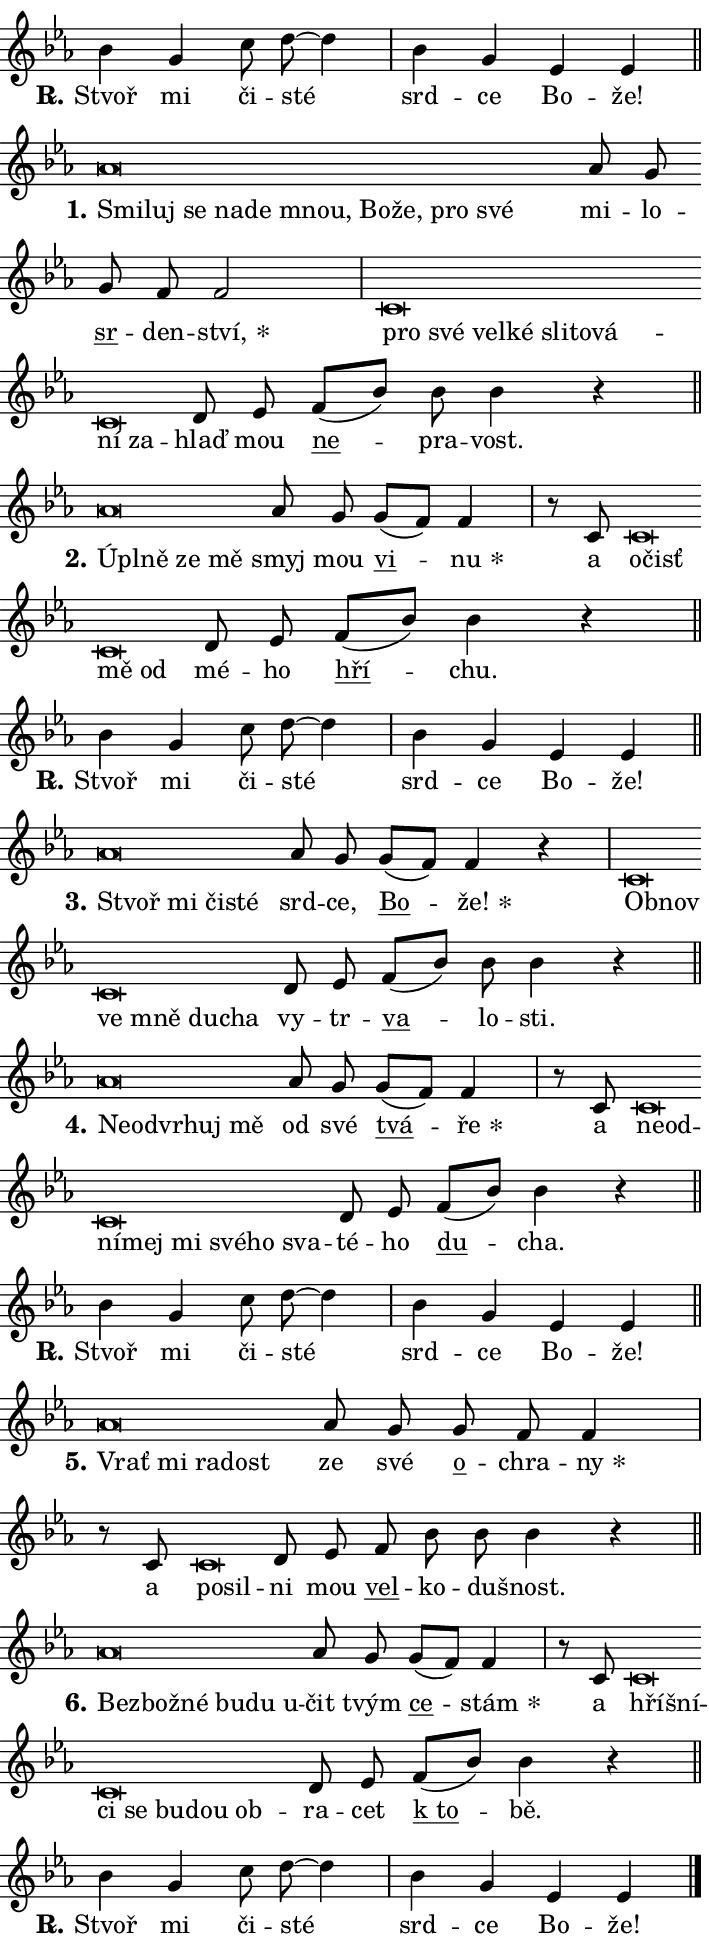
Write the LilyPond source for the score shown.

\version "2.24.0"
\header { tagline = "" }
\paper {
  indent = 0\cm
  top-margin = 0\cm
  right-margin = 0.13\cm % to fit lyric hyphens
  bottom-margin = 0\cm
  left-margin = 0\cm
  paper-width = 12\cm
  page-breaking = #ly:one-page-breaking
  system-system-spacing.basic-distance = #11
  score-system-spacing.basic-distance = #11
  ragged-last = ##f
}


%% Author: Thomas Morley
%% https://lists.gnu.org/archive/html/lilypond-user/2020-05/msg00002.html
#(define (line-position grob)
"Returns position of @var[grob} in current system:
   @code{'start}, if at first time-step
   @code{'end}, if at last time-step
   @code{'middle} otherwise
"
  (let* ((col (ly:item-get-column grob))
         (ln (ly:grob-object col 'left-neighbor))
         (rn (ly:grob-object col 'right-neighbor))
         (col-to-check-left (if (ly:grob? ln) ln col))
         (col-to-check-right (if (ly:grob? rn) rn col))
         (break-dir-left
           (and
             (ly:grob-property col-to-check-left 'non-musical #f)
             (ly:item-break-dir col-to-check-left)))
         (break-dir-right
           (and
             (ly:grob-property col-to-check-right 'non-musical #f)
             (ly:item-break-dir col-to-check-right))))
        (cond ((eqv? 1 break-dir-left) 'start)
              ((eqv? -1 break-dir-right) 'end)
              (else 'middle))))

#(define (tranparent-at-line-position vctor)
  (lambda (grob)
  "Relying on @code{line-position} select the relevant enry from @var{vctor}.
Used to determine transparency,"
    (case (line-position grob)
      ((end) (not (vector-ref vctor 0)))
      ((middle) (not (vector-ref vctor 1)))
      ((start) (not (vector-ref vctor 2))))))

noteHeadBreakVisibility =
#(define-music-function (break-visibility)(vector?)
"Makes @code{NoteHead}s transparent relying on @var{break-visibility}"
#{
  \override NoteHead.transparent =
    #(tranparent-at-line-position break-visibility)
#})

#(define delete-ledgers-for-transparent-note-heads
  (lambda (grob)
    "Reads whether a @code{NoteHead} is transparent.
If so this @code{NoteHead} is removed from @code{'note-heads} from
@var{grob}, which is supposed to be @code{LedgerLineSpanner}.
As a result ledgers are not printed for this @code{NoteHead}"
    (let* ((nhds-array (ly:grob-object grob 'note-heads))
           (nhds-list
             (if (ly:grob-array? nhds-array)
                 (ly:grob-array->list nhds-array)
                 '()))
           ;; Relies on the transparent-property being done before
           ;; Staff.LedgerLineSpanner.after-line-breaking is executed.
           ;; This is fragile ...
           (to-keep
             (remove
               (lambda (nhd)
                 (ly:grob-property nhd 'transparent #f))
               nhds-list)))
      ;; TODO find a better method to iterate over grob-arrays, similiar
      ;; to filter/remove etc for lists
      ;; For now rebuilt from scratch
      (set! (ly:grob-object grob 'note-heads)  '())
      (for-each
        (lambda (nhd)
          (ly:pointer-group-interface::add-grob grob 'note-heads nhd))
        to-keep))))

squashNotes = {
  \override NoteHead.X-extent = #'(-0.2 . 0.2)
  \override NoteHead.Y-extent = #'(-0.75 . 0)
  \override NoteHead.stencil =
    #(lambda (grob)
       (let ((pos (ly:grob-property grob 'staff-position)))
         (begin
           (if (< pos -7) (display "ERROR: Lower brevis then expected\n") (display ""))
           (if (<= pos -6) ly:text-interface::print ly:note-head::print))))
}
unSquashNotes = {
  \revert NoteHead.X-extent
  \revert NoteHead.Y-extent
  \revert NoteHead.stencil
}

hideNotes = \noteHeadBreakVisibility #begin-of-line-visible
unHideNotes = \noteHeadBreakVisibility #all-visible

% work-around for resetting accidentals
% https://lilypond.org/doc/v2.23/Documentation/notation/displaying-rhythms#unmetered-music
cadenzaMeasure = {
  \cadenzaOff
  \partial 1024 s1024
  \cadenzaOn
}

#(define-markup-command (accent layout props text) (markup?)
  "Underline accented syllable"
  (interpret-markup layout props
    #{\markup \override #'(offset . 4.3) \underline { #text }#}))

responsum = \markup \concat {
  "R" \hspace #-1.05 \path #0.1 #'((moveto 0 0.07) (lineto 0.9 0.8)) \hspace #0.05 "."
}

spaceSize = #0.6828661417322834 % exact space size for TeX Gyre Schola

\layout {
  \context {
    \Staff
    \remove "Time_signature_engraver"
    \override LedgerLineSpanner.after-line-breaking = #delete-ledgers-for-transparent-note-heads
  }
  \context {
    \Lyrics {
      \override LyricSpace.minimum-distance = \spaceSize
      \override LyricText.font-name = #"TeX Gyre Schola"
      \override LyricText.font-size = 1
      \override StanzaNumber.font-name = #"TeX Gyre Schola Bold"
      \override StanzaNumber.font-size = 1
    }
  }
  \context {
    \Score 
    \override NoteHead.text =
      #(lambda (grob) 
        (let ((pos (ly:grob-property grob 'staff-position)))
          #{\markup {
            \combine
              \halign #-0.55 \raise #(if (= pos -6) 0 0.5) \override #'(thickness . 2) \draw-line #'(3.2 . 0)
              \musicglyph "noteheads.sM1"
          }#}))
  }
}

% magnetic-lyrics.ily
%
%   written by
%     Jean Abou Samra <jean@abou-samra.fr>
%     Werner Lemberg <wl@gnu.org>
%
%   adapted by
%     Jiri Hon <jiri.hon@gmail.com>
%
% Version 2022-Apr-15

% https://www.mail-archive.com/lilypond-user@gnu.org/msg149350.html

#(define (Left_hyphen_pointer_engraver context)
   "Collect syllable-hyphen-syllable occurrences in lyrics and store
them in properties.  This engraver only looks to the left.  For
example, if the lyrics input is @code{foo -- bar}, it does the
following.

@itemize @bullet
@item
Set the @code{text} property of the @code{LyricHyphen} grob between
@q{foo} and @q{bar} to @code{foo}.

@item
Set the @code{left-hyphen} property of the @code{LyricText} grob with
text @q{foo} to the @code{LyricHyphen} grob between @q{foo} and
@q{bar}.
@end itemize

Use this auxiliary engraver in combination with the
@code{lyric-@/text::@/apply-@/magnetic-@/offset!} hook."
   (let ((hyphen #f)
         (text #f))
     (make-engraver
      (acknowledgers
       ((lyric-syllable-interface engraver grob source-engraver)
        (set! text grob)))
      (end-acknowledgers
       ((lyric-hyphen-interface engraver grob source-engraver)
        ;(when (not (grob::has-interface grob 'lyric-space-interface))
          (set! hyphen grob)));)
      ((stop-translation-timestep engraver)
       (when (and text hyphen)
         (ly:grob-set-object! text 'left-hyphen hyphen))
       (set! text #f)
       (set! hyphen #f)))))

#(define (lyric-text::apply-magnetic-offset! grob)
   "If the space between two syllables is less than the value in
property @code{LyricText@/.details@/.squash-threshold}, move the right
syllable to the left so that it gets concatenated with the left
syllable.

Use this function as a hook for
@code{LyricText@/.after-@/line-@/breaking} if the
@code{Left_@/hyphen_@/pointer_@/engraver} is active."
   (let ((hyphen (ly:grob-object grob 'left-hyphen #f)))
     (when hyphen
       (let ((left-text (ly:spanner-bound hyphen LEFT)))
         (when (grob::has-interface left-text 'lyric-syllable-interface)
           (let* ((common (ly:grob-common-refpoint grob left-text X))
                  (this-x-ext (ly:grob-extent grob common X))
                  (left-x-ext
                   (begin
                     ;; Trigger magnetism for left-text.
                     (ly:grob-property left-text 'after-line-breaking)
                     (ly:grob-extent left-text common X)))
                  ;; `delta` is the gap width between two syllables.
                  (delta (- (interval-start this-x-ext)
                            (interval-end left-x-ext)))
                  (details (ly:grob-property grob 'details))
                  (threshold (assoc-get 'squash-threshold details 0.2)))
             (when (< delta threshold)
               (let* (;; We have to manipulate the input text so that
                      ;; ligatures crossing syllable boundaries are not
                      ;; disabled.  For languages based on the Latin
                      ;; script this is essentially a beautification.
                      ;; However, for non-Western scripts it can be a
                      ;; necessity.
                      (lt (ly:grob-property left-text 'text))
                      (rt (ly:grob-property grob 'text))
                      (is-space (grob::has-interface hyphen 'lyric-space-interface))
                      (space (if is-space " " ""))
                      (extra-delta (if is-space spaceSize 0))
                      ;; Append new syllable.
                      (ltrt-space (if (and (string? lt) (string? rt))
                                (string-append lt space rt)
                                (make-concat-markup (list lt space rt))))
                      ;; Right-align `ltrt` to the right side.
                      (ltrt-space-markup (grob-interpret-markup
                               grob
                               (make-translate-markup
                                (cons (interval-length this-x-ext) 0)
                                (make-right-align-markup ltrt-space)))))
                 (begin
                   ;; Don't print `left-text`.
                   (ly:grob-set-property! left-text 'stencil #f)
                   ;; Set text and stencil (which holds all collected
                   ;; syllables so far) and shift it to the left.
                   (ly:grob-set-property! grob 'text ltrt-space)
                   (ly:grob-set-property! grob 'stencil ltrt-space-markup)
                   (ly:grob-translate-axis! grob (- (- delta extra-delta)) X))))))))))


#(define (lyric-hyphen::displace-bounds-first grob)
   ;; Make very sure this callback isn't triggered too early.
   (let ((left (ly:spanner-bound grob LEFT))
         (right (ly:spanner-bound grob RIGHT)))
     (ly:grob-property left 'after-line-breaking)
     (ly:grob-property right 'after-line-breaking)
     (ly:lyric-hyphen::print grob)))

squashThreshold = #0.4

\layout {
  \context {
    \Lyrics
    \consists #Left_hyphen_pointer_engraver
    \override LyricText.after-line-breaking =
      #lyric-text::apply-magnetic-offset!
    \override LyricHyphen.stencil = #lyric-hyphen::displace-bounds-first
    \override LyricText.details.squash-threshold = \squashThreshold
    \override LyricHyphen.minimum-distance = 0
    \override LyricHyphen.minimum-length = \squashThreshold
  }
}

squashText = \override LyricText.details.squash-threshold = 9999
unSquashText = \override LyricText.details.squash-threshold = \squashThreshold

leftText = \override LyricText.self-alignment-X = #LEFT
unLeftText = \revert LyricText.self-alignment-X

starOffset = #(lambda (grob) 
                (let ((x_offset (ly:self-alignment-interface::aligned-on-x-parent grob)))
                  (if (= x_offset 0) 0 (+ x_offset 1.2))))

star = #(define-music-function (syllable)(string?)
"Append star separator at the end of a syllable"
#{
  \once \override LyricText.X-offset = #starOffset
  \lyricmode { \markup {
    #syllable
    \override #'((font-name . "TeX Gyre Schola Bold")) \hspace #0.2 \lower #0.65 \larger "*"
  } }
#})

starAccent = #(define-music-function (syllable)(string?)
"Append star separator at the end of a syllable and make accent"
#{
  \once \override LyricText.X-offset = #starOffset
  \lyricmode { \markup {
    \accent #syllable
    \override #'((font-name . "TeX Gyre Schola Bold")) \hspace #0.2 \lower #0.65 \larger "*"
  } }
#})

breath = #(define-music-function (syllable)(string?)
"Append breathing indicator at the end of a syllable"
#{
  \lyricmode { \markup { #syllable "+" } }
#})

optionalBreath = #(define-music-function (syllable)(string?)
"Append optional breathing indicator at the end of a syllable"
#{
  \lyricmode { \markup { #syllable "(+)" } }
#})


\score {
    <<
        \new Voice = "melody" { \cadenzaOn \key es \major \relative { bes'4 g c8 d8~ d4 \cadenzaMeasure \bar "|" bes4 g \bar "" es es \cadenzaMeasure \bar "||" \break } }
        \new Lyrics \lyricsto "melody" { \lyricmode { \set stanza = \responsum
Stvoř mi či -- sté srd -- ce Bo -- že! } }
    >>
    \layout {}
}

\score {
    <<
        \new Voice = "melody" { \cadenzaOn \key es \major \relative { \squashNotes as'\breve*1/16 \hideNotes \breve*1/16 \bar "" \breve*1/16 \bar "" \breve*1/16 \bar "" \breve*1/16 \bar "" \breve*1/16 \bar "" \breve*1/16 \bar "" \breve*1/16 \bar "" \breve*1/16 \breve*1/16 \bar "" \unHideNotes \unSquashNotes as8 g \bar "" g f f2 \cadenzaMeasure \bar "|" \squashNotes c\breve*1/16 \hideNotes \breve*1/16 \bar "" \breve*1/16 \bar "" \breve*1/16 \bar "" \breve*1/16 \bar "" \breve*1/16 \bar "" \breve*1/16 \bar "" \breve*1/16 \breve*1/16 \bar "" \unHideNotes \unSquashNotes d8 es \bar "" f[( bes)] bes bes4 r \cadenzaMeasure \bar "||" \break } }
        \new Lyrics \lyricsto "melody" { \lyricmode { \set stanza = "1."
\leftText Smi -- \squashText luj se na -- de mnou, Bo -- že, pro své \unLeftText \unSquashText mi -- lo -- \markup \accent sr -- den -- \star ství, \leftText pro \squashText své vel -- ké sli -- to -- vá -- ní za -- \unLeftText \unSquashText hlaď mou \markup \accent ne -- pra -- vost. } }
    >>
    \layout {}
}

\score {
    <<
        \new Voice = "melody" { \cadenzaOn \key es \major \relative { \squashNotes as'\breve*1/16 \hideNotes \breve*1/16 \bar "" \breve*1/16 \breve*1/16 \bar "" \unHideNotes \unSquashNotes as8 g \bar "" g[( f)] f4 \cadenzaMeasure \bar "|" r8 c \squashNotes c\breve*1/16 \hideNotes \breve*1/16 \bar "" \breve*1/16 \breve*1/16 \bar "" \unHideNotes \unSquashNotes d8 es \bar "" f[( bes)] bes4 r \cadenzaMeasure \bar "||" \break } }
        \new Lyrics \lyricsto "melody" { \lyricmode { \set stanza = "2."
\leftText Úpl -- \squashText ně ze mě \unLeftText \unSquashText smyj mou \markup \accent vi -- \star nu a \leftText o -- \squashText čisť mě od \unLeftText \unSquashText mé -- ho \markup \accent hří -- chu. } }
    >>
    \layout {}
}

\score {
    <<
        \new Voice = "melody" { \cadenzaOn \key es \major \relative { bes'4 g c8 d8~ d4 \cadenzaMeasure \bar "|" bes4 g \bar "" es es \cadenzaMeasure \bar "||" \break } }
        \new Lyrics \lyricsto "melody" { \lyricmode { \set stanza = \responsum
Stvoř mi či -- sté srd -- ce Bo -- že! } }
    >>
    \layout {}
}

\score {
    <<
        \new Voice = "melody" { \cadenzaOn \key es \major \relative { \squashNotes as'\breve*1/16 \hideNotes \breve*1/16 \bar "" \breve*1/16 \breve*1/16 \bar "" \unHideNotes \unSquashNotes as8 g \bar "" g[( f)] f4 r \cadenzaMeasure \bar "|" \squashNotes c\breve*1/16 \hideNotes \breve*1/16 \bar "" \breve*1/16 \bar "" \breve*1/16 \bar "" \breve*1/16 \breve*1/16 \bar "" \unHideNotes \unSquashNotes d8 es \bar "" f[( bes)] bes bes4 r \cadenzaMeasure \bar "||" \break } }
        \new Lyrics \lyricsto "melody" { \lyricmode { \set stanza = "3."
\leftText Stvoř \squashText mi či -- sté \unLeftText \unSquashText srd -- ce, \markup \accent Bo -- \star že! \leftText Ob -- \squashText nov ve mně du -- cha \unLeftText \unSquashText vy -- tr -- \markup \accent va -- lo -- sti. } }
    >>
    \layout {}
}

\score {
    <<
        \new Voice = "melody" { \cadenzaOn \key es \major \relative { \squashNotes as'\breve*1/16 \hideNotes \breve*1/16 \bar "" \breve*1/16 \bar "" \breve*1/16 \breve*1/16 \bar "" \unHideNotes \unSquashNotes as8 g \bar "" g[( f)] f4 \cadenzaMeasure \bar "|" r8 c \squashNotes c\breve*1/16 \hideNotes \breve*1/16 \bar "" \breve*1/16 \bar "" \breve*1/16 \bar "" \breve*1/16 \bar "" \breve*1/16 \bar "" \breve*1/16 \breve*1/16 \bar "" \unHideNotes \unSquashNotes d8 es \bar "" f[( bes)] bes4 r \cadenzaMeasure \bar "||" \break } }
        \new Lyrics \lyricsto "melody" { \lyricmode { \set stanza = "4."
\leftText Ne -- \squashText od -- vr -- huj mě \unLeftText \unSquashText od své \markup \accent tvá -- \star ře a \leftText ne -- \squashText od -- ní -- mej mi své -- ho sva -- \unLeftText \unSquashText té -- ho \markup \accent du -- cha. } }
    >>
    \layout {}
}

\score {
    <<
        \new Voice = "melody" { \cadenzaOn \key es \major \relative { bes'4 g c8 d8~ d4 \cadenzaMeasure \bar "|" bes4 g \bar "" es es \cadenzaMeasure \bar "||" \break } }
        \new Lyrics \lyricsto "melody" { \lyricmode { \set stanza = \responsum
Stvoř mi či -- sté srd -- ce Bo -- že! } }
    >>
    \layout {}
}

\score {
    <<
        \new Voice = "melody" { \cadenzaOn \key es \major \relative { \squashNotes as'\breve*1/16 \hideNotes \breve*1/16 \bar "" \breve*1/16 \breve*1/16 \bar "" \unHideNotes \unSquashNotes as8 g \bar "" g f f4 \cadenzaMeasure \bar "|" r8 c \squashNotes c\breve*1/16 \hideNotes \breve*1/16 \bar "" \unHideNotes \unSquashNotes d8 es \bar "" f bes bes bes4 r \cadenzaMeasure \bar "||" \break } }
        \new Lyrics \lyricsto "melody" { \lyricmode { \set stanza = "5."
\leftText Vrať \squashText mi ra -- dost \unLeftText \unSquashText ze své \markup \accent o -- chra -- \star ny a \leftText po -- \squashText sil -- \unLeftText \unSquashText ni mou \markup \accent vel -- ko -- du -- šnost. } }
    >>
    \layout {}
}

\score {
    <<
        \new Voice = "melody" { \cadenzaOn \key es \major \relative { \squashNotes as'\breve*1/16 \hideNotes \breve*1/16 \bar "" \breve*1/16 \bar "" \breve*1/16 \bar "" \breve*1/16 \breve*1/16 \bar "" \unHideNotes \unSquashNotes as8 g \bar "" g[( f)] f4 \cadenzaMeasure \bar "|" r8 c \squashNotes c\breve*1/16 \hideNotes \breve*1/16 \bar "" \breve*1/16 \bar "" \breve*1/16 \bar "" \breve*1/16 \bar "" \breve*1/16 \breve*1/16 \bar "" \unHideNotes \unSquashNotes d8 es \bar "" f[( bes)] bes4 r \cadenzaMeasure \bar "||" \break } }
        \new Lyrics \lyricsto "melody" { \lyricmode { \set stanza = "6."
\leftText Bez -- \squashText bož -- né bu -- du u -- \unLeftText \unSquashText čit tvým \markup \accent ce -- \star stám a \leftText hří -- \squashText šní -- ci se bu -- dou ob -- \unLeftText \unSquashText ra -- cet \markup \accent "k to" -- bě. } }
    >>
    \layout {}
}

\score {
    <<
        \new Voice = "melody" { \cadenzaOn \key es \major \relative { bes'4 g c8 d8~ d4 \cadenzaMeasure \bar "|" bes4 g \bar "" es es \cadenzaMeasure \bar "||" \break } \bar "|." }
        \new Lyrics \lyricsto "melody" { \lyricmode { \set stanza = \responsum
Stvoř mi či -- sté srd -- ce Bo -- že! } }
    >>
    \layout {}
}
